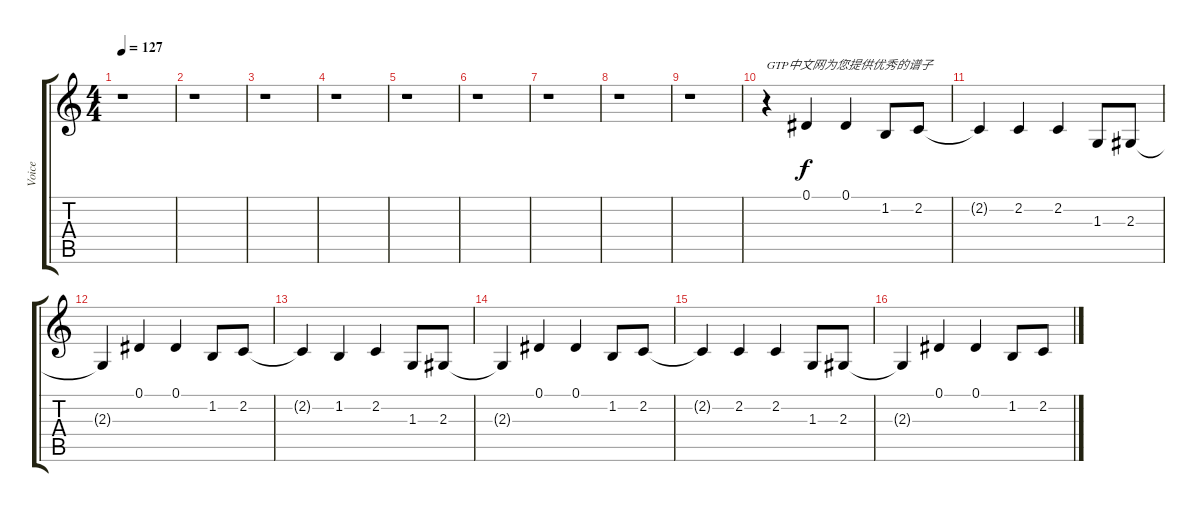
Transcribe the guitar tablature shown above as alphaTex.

\track ("Voice" "Voice") {instrument altosax}
\staff {score tabs}
\tuning (Eb4 Bb3 Gb3 Db3 Ab2 Eb2) {hide}
\ts (4 4)
\tempo 127
\clef g2
\ks c
r.1{dy f instrument altosax} |
r.1 |
r.1 |
r.1 |
r.1 |
r.1 |
r.1 |
r.1 |
r.1 |
r.4{txt "GTP中文网为您提供优秀的谱子"} 0.1.4 0.1.4 1.2.8 2.2.8 |
2.2{t}.4 2.2.4 2.2.4 1.3.8 2.3.8 |
2.3{t}.4 0.1.4 0.1.4 1.2.8 2.2.8 |
2.2{t}.4 1.2.4 2.2.4 1.3.8 2.3.8 |
2.3{t}.4 0.1.4 0.1.4 1.2.8 2.2.8 |
2.2{t}.4 2.2.4 2.2.4 1.3.8 2.3.8 |
2.3{t}.4 0.1.4 0.1.4 1.2.8 2.2.8
